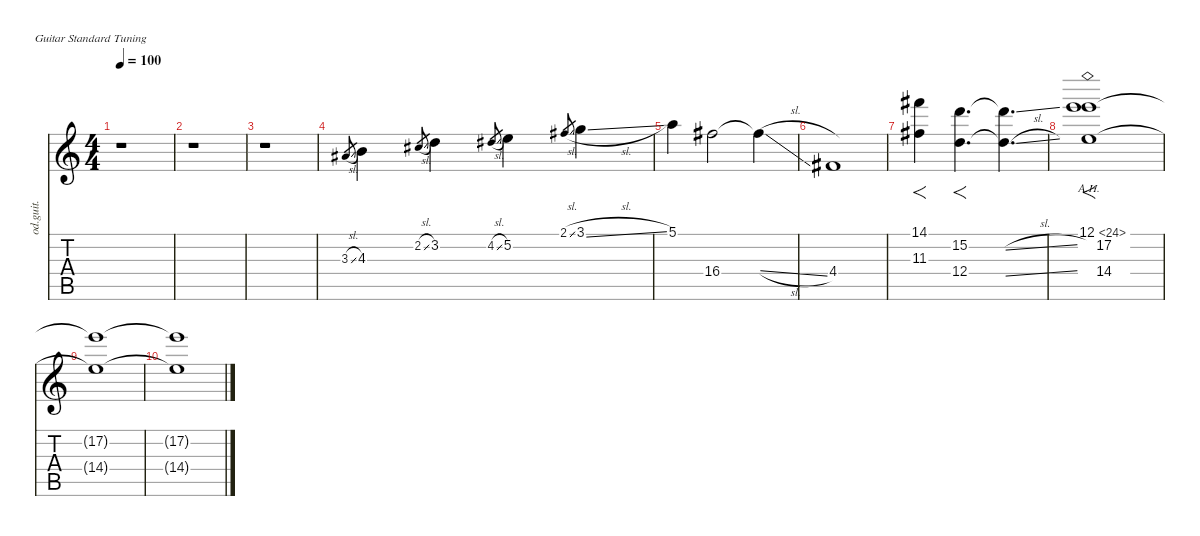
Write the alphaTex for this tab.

\defaultSystemsLayout 4
\hideDynamics
\bracketExtendMode nobrackets
\otherSystemsTrackNameOrientation horizontal
\track ("Lead Guitar" "od.guit.") {instrument overdrivenguitar}
\staff {score tabs}
\tuning (E4 B3 G3 D3 A2 E2)
\ts (4 4)
\tempo 100
\clef g2
\ks c
r.1{dy f beam Down} |
r.1{beam Down} |
r.1{beam Down} |
3.3{sl acc #}.8{gr dy mf beam Up} 4.3.4{dy f beam Down} 2.2{sl acc #}.8{gr dy mf beam Up} 3.2.4{dy f beam Down} 4.2{sl acc #}.8{gr dy mf beam Up} 5.2.4{dy f beam Down} 2.1{sl acc #}.8{gr dy mf beam Up} 3.1{sl}.4{dy f beam Down} |
5.1.4{beam Down} 16.4{acc #}.2{dy mp beam Down} 16.4{sl t acc #}.4{dy f beam Down} |
4.4{acc #}.1{dy mp beam Up} |
(14.1{acc #} 11.3{acc #}).4{f dy f beam Down} (15.2 12.4).4{f d dy mp beam Down} (15.2{sl t} 12.4{sl t}).4{d dy f beam Down} |
(12.1{ah 12} 17.2 14.4).1{f dy mp beam Down} |
(17.2{t} 14.4{t}).1{dy f beam Down} |
(17.2{t} 14.4{t}).1{dy mp beam Down}
